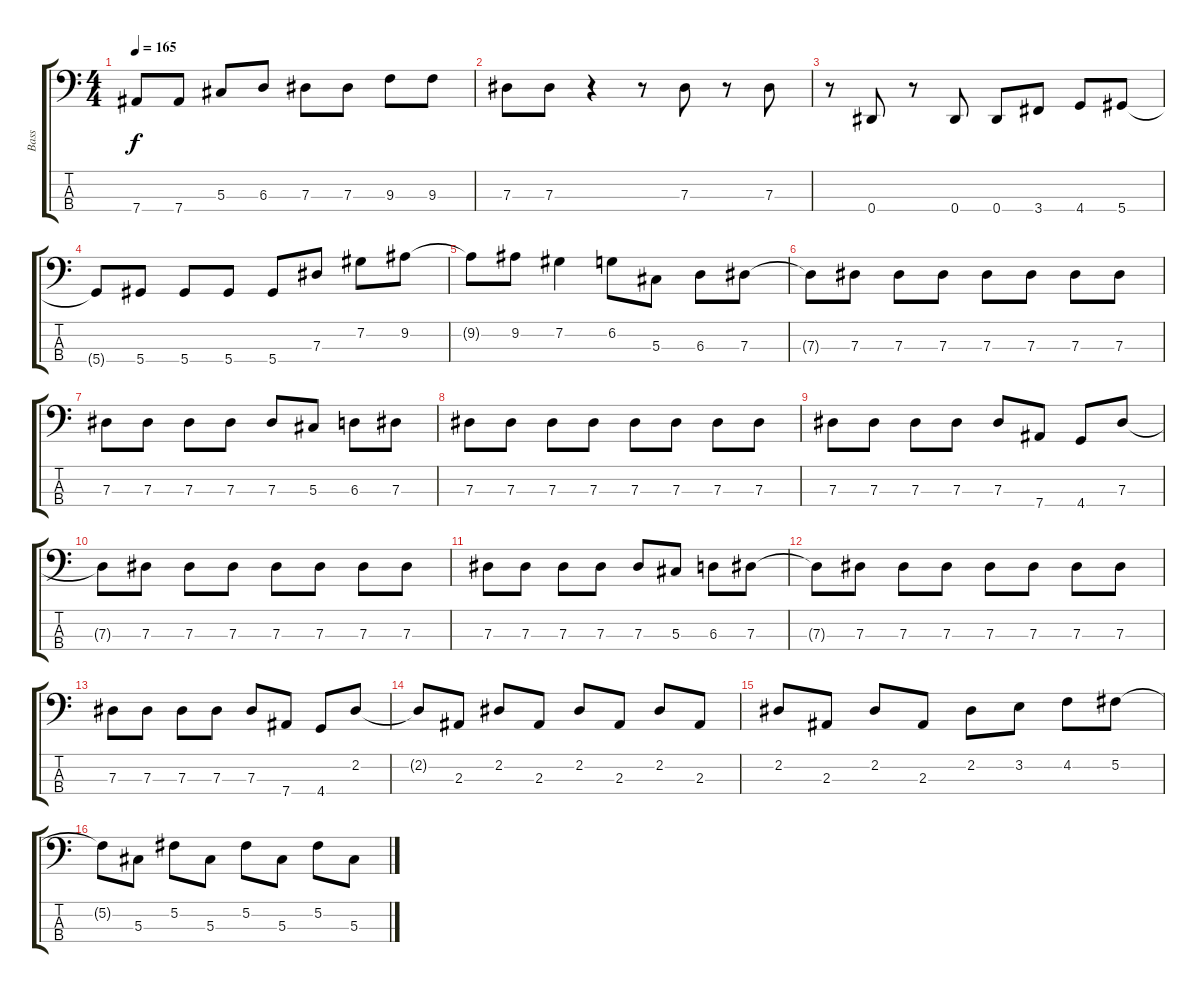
\track ("Bass" "Bass") {instrument electricbasspick}
\staff {score tabs}
\tuning (Gb2 Db2 Ab1 Eb1) {hide}
\ts (4 4)
\tempo 165
\clef f4
\ks c
7.4{t}.8{dy f} 7.4.8 5.3.8 6.3.8 7.3.8 7.3.8 9.3.8 9.3.8 |
7.3.8 7.3.8 r.4 r.8 7.3.8 r.8 7.3.8 |
r.8 0.4.8 r.8 0.4.8 0.4.8 3.4.8 4.4.8 5.4.8 |
5.4{t}.8 5.4.8 5.4.8 5.4.8 5.4.8 7.3.8 7.2.8 9.2.8 |
9.2{t}.8 9.2.8 7.2.4 6.2.8 5.3.8 6.3.8 7.3.8 |
7.3{t}.8 7.3.8 7.3.8 7.3.8 7.3.8 7.3.8 7.3.8 7.3.8 |
7.3.8 7.3.8 7.3.8 7.3.8 7.3.8 5.3.8 6.3.8 7.3.8 |
7.3.8 7.3.8 7.3.8 7.3.8 7.3.8 7.3.8 7.3.8 7.3.8 |
7.3.8 7.3.8 7.3.8 7.3.8 7.3.8 7.4.8 4.4.8 7.3.8 |
7.3{t}.8 7.3.8 7.3.8 7.3.8 7.3.8 7.3.8 7.3.8 7.3.8 |
7.3.8 7.3.8 7.3.8 7.3.8 7.3.8 5.3.8 6.3.8 7.3.8 |
7.3{t}.8 7.3.8 7.3.8 7.3.8 7.3.8 7.3.8 7.3.8 7.3.8 |
7.3.8 7.3.8 7.3.8 7.3.8 7.3.8 7.4.8 4.4.8 2.2.8 |
2.2{t}.8 2.3.8 2.2.8 2.3.8 2.2.8 2.3.8 2.2.8 2.3.8 |
2.2.8 2.3.8 2.2.8 2.3.8 2.2.8 3.2.8 4.2.8 5.2.8 |
5.2{t}.8 5.3.8 5.2.8 5.3.8 5.2.8 5.3.8 5.2.8 5.3.8
